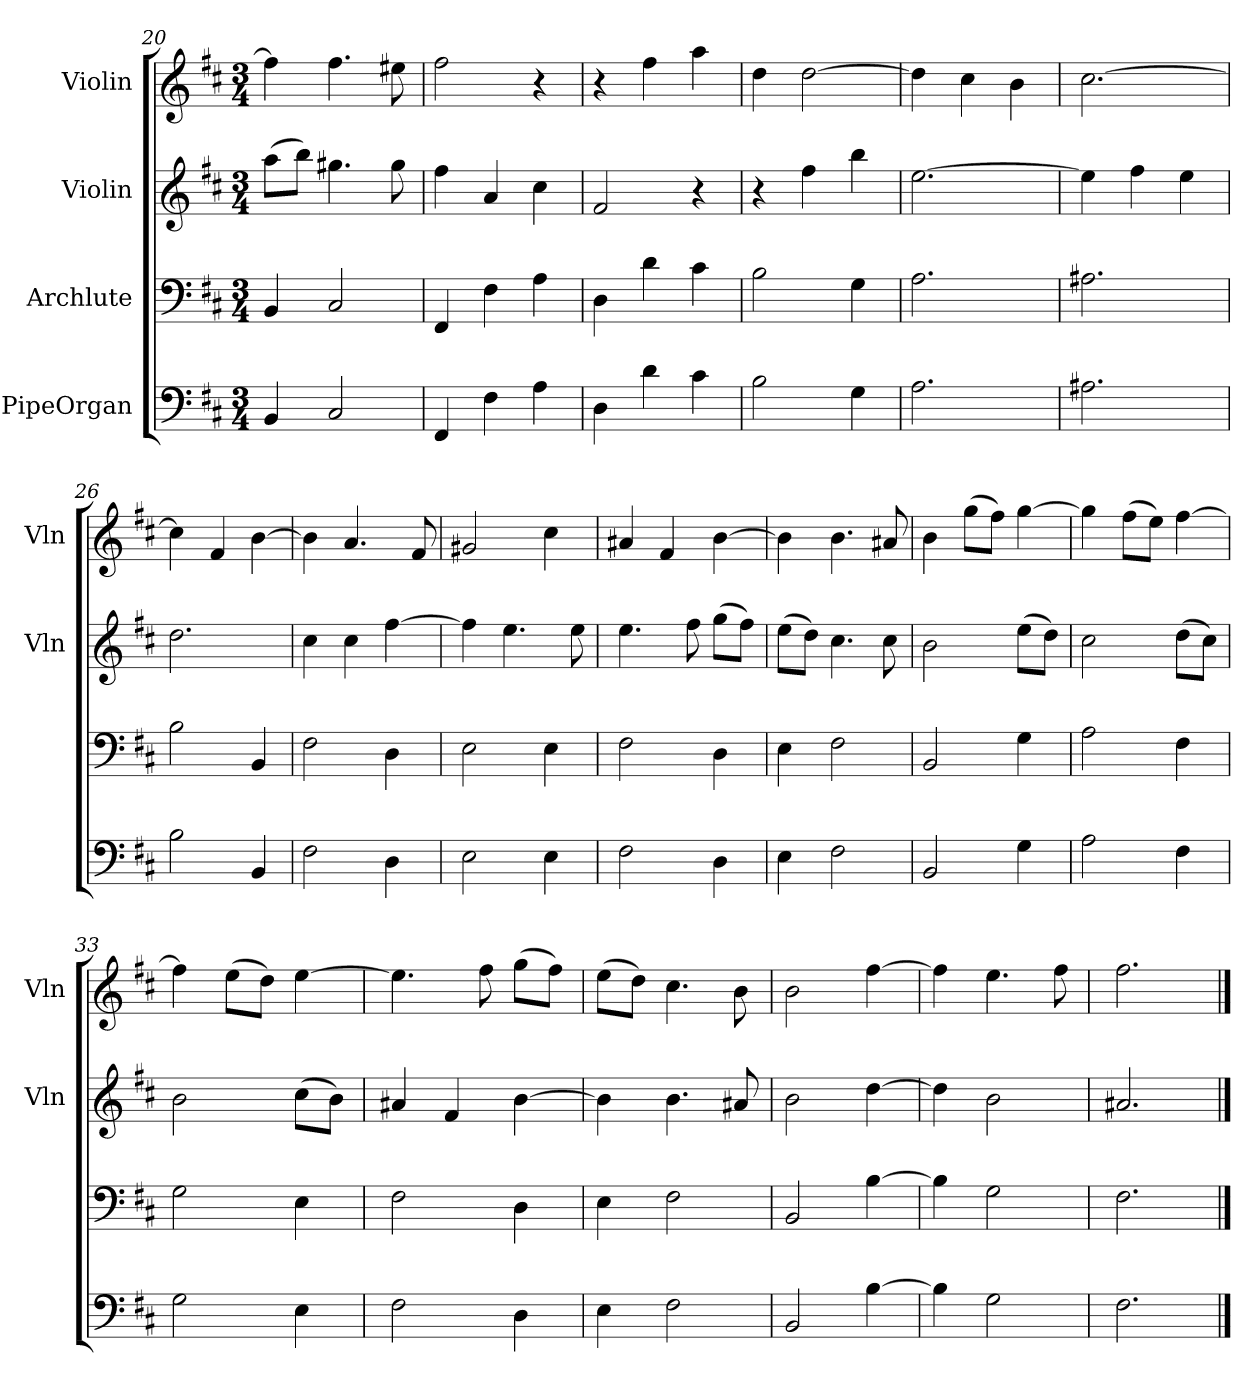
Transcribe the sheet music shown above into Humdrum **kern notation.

**kern	**kern	**kern	**kern
*part4	*part3	*part2	*part1
*staff4	*staff3	*staff2	*staff1
*I"PipeOrgan	*I"Archlute	*I"Violin	*I"Violin
*	*	*I'Vln	*I'Vln
*clefF4	*clefF4	*clefG2	*clefG2
*k[f#c#]	*k[f#c#]	*k[f#c#]	*k[f#c#]
*b:	*b:	*b:	*b:
*M3/4	*M3/4	*M3/4	*M3/4
=20	=20	=20	=20
4BB/	4BB/	(8aa\L	4ff#\]
.	.	8bb\J)	.
2C#/	2C#/	4.gg#X\	4.ff#\
.	.	8gg#\	8ee#X\
=21	=21	=21	=21
4FF#/	4FF#/	4ff#\	2ff#\
4F#\	4F#\	4a/	.
4A\	4A\	4cc#\	4r
=22	=22	=22	=22
4D\	4D\	2f#/	4r
4d\	4d\	.	4ff#\
4c#\	4c#\	4r	4aa\
=23	=23	=23	=23
2B\	2B\	4r	4dd\
.	.	4ff#\	[2dd\
4G\	4G\	4bb\	.
=24	=24	=24	=24
2.A\	2.A\	[2.ee\	4dd\]
.	.	.	4cc#\
.	.	.	4b\
=25	=25	=25	=25
2.A#X\	2.A#X\	4ee\]	[2.cc#\
.	.	4ff#\	.
.	.	4ee\	.
=26	=26	=26	=26
2B\	2B\	2.dd\	4cc#\]
.	.	.	4f#/
4BB/	4BB/	.	[4b\
=27	=27	=27	=27
2F#\	2F#\	4cc#\	4b\]
.	.	4cc#\	4.a/
4D\	4D\	[4ff#\	.
.	.	.	8f#/
=28	=28	=28	=28
2E\	2E\	4ff#\]	2g#X/
.	.	4.ee\	.
4E\	4E\	.	4cc#\
.	.	8ee\	.
=29	=29	=29	=29
2F#\	2F#\	4.ee\	4a#X/
.	.	.	4f#/
.	.	8ff#\	.
4D\	4D\	(8gg\L	[4b\
.	.	8ff#\J)	.
=30	=30	=30	=30
4E\	4E\	(8ee\L	4b\]
.	.	8dd\J)	.
2F#\	2F#\	4.cc#\	4.b\
.	.	8cc#\	8a#X/
=31	=31	=31	=31
2BB/	2BB/	2b\	4b\
.	.	.	(8gg\L
.	.	.	8ff#\J)
4G\	4G\	(8ee\L	[4gg\
.	.	8dd\J)	.
=32	=32	=32	=32
2A\	2A\	2cc#\	4gg\]
.	.	.	(8ff#\L
.	.	.	8ee\J)
4F#\	4F#\	(8dd\L	[4ff#\
.	.	8cc#\J)	.
=33	=33	=33	=33
2G\	2G\	2b\	4ff#\]
.	.	.	(8ee\L
.	.	.	8dd\J)
4E\	4E\	(8cc#\L	[4ee\
.	.	8b\J)	.
=34	=34	=34	=34
2F#\	2F#\	4a#X/	4.ee\]
.	.	4f#/	.
.	.	.	8ff#\
4D\	4D\	[4b\	(8gg\L
.	.	.	8ff#\J)
=35	=35	=35	=35
4E\	4E\	4b\]	(8ee\L
.	.	.	8dd\J)
2F#\	2F#\	4.b\	4.cc#\
.	.	8a#X/	8b\
=36	=36	=36	=36
2BB/	2BB/	2b\	2b\
[4B\	[4B\	[4dd\	[4ff#\
=37	=37	=37	=37
4B\]	4B\]	4dd\]	4ff#\]
2G\	2G\	2b\	4.ee\
.	.	.	8ff#\
=38	=38	=38	=38
2.F#\	2.F#\	2.a#X/	2.ff#\
==	==	==	==
*-	*-	*-	*-
